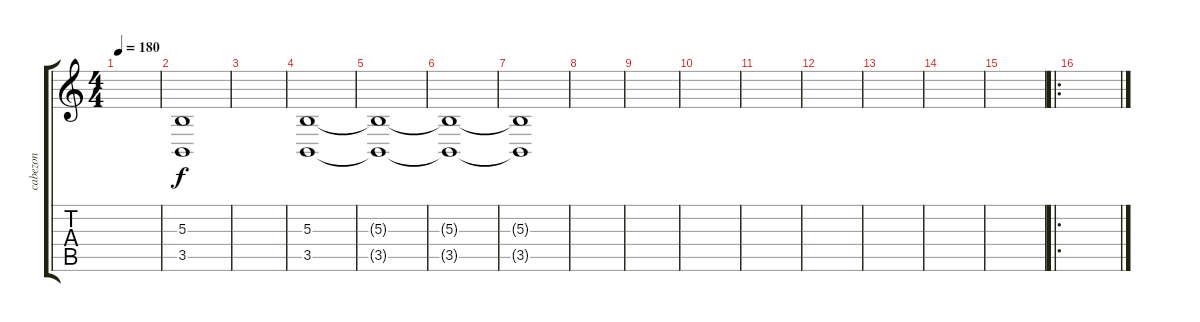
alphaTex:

\track ("cabezon" "cabezon") {instrument stringensemble2}
\staff {score tabs}
\tuning (Eb4 Bb3 Gb3 Db3 Ab2 Eb2) {hide}
\ts (4 4)
\tempo 180
\clef g2
\ks c
|
(5.3{t} 3.5{t}).1{instrument synthstrings2} |
|
(5.3 3.5).1 |
(5.3{t} 3.5{t}).1 |
(5.3{t} 3.5{t}).1 |
(5.3{t} 3.5{t}).1 |
|
|
|
|
|
|
|
|
\ro
